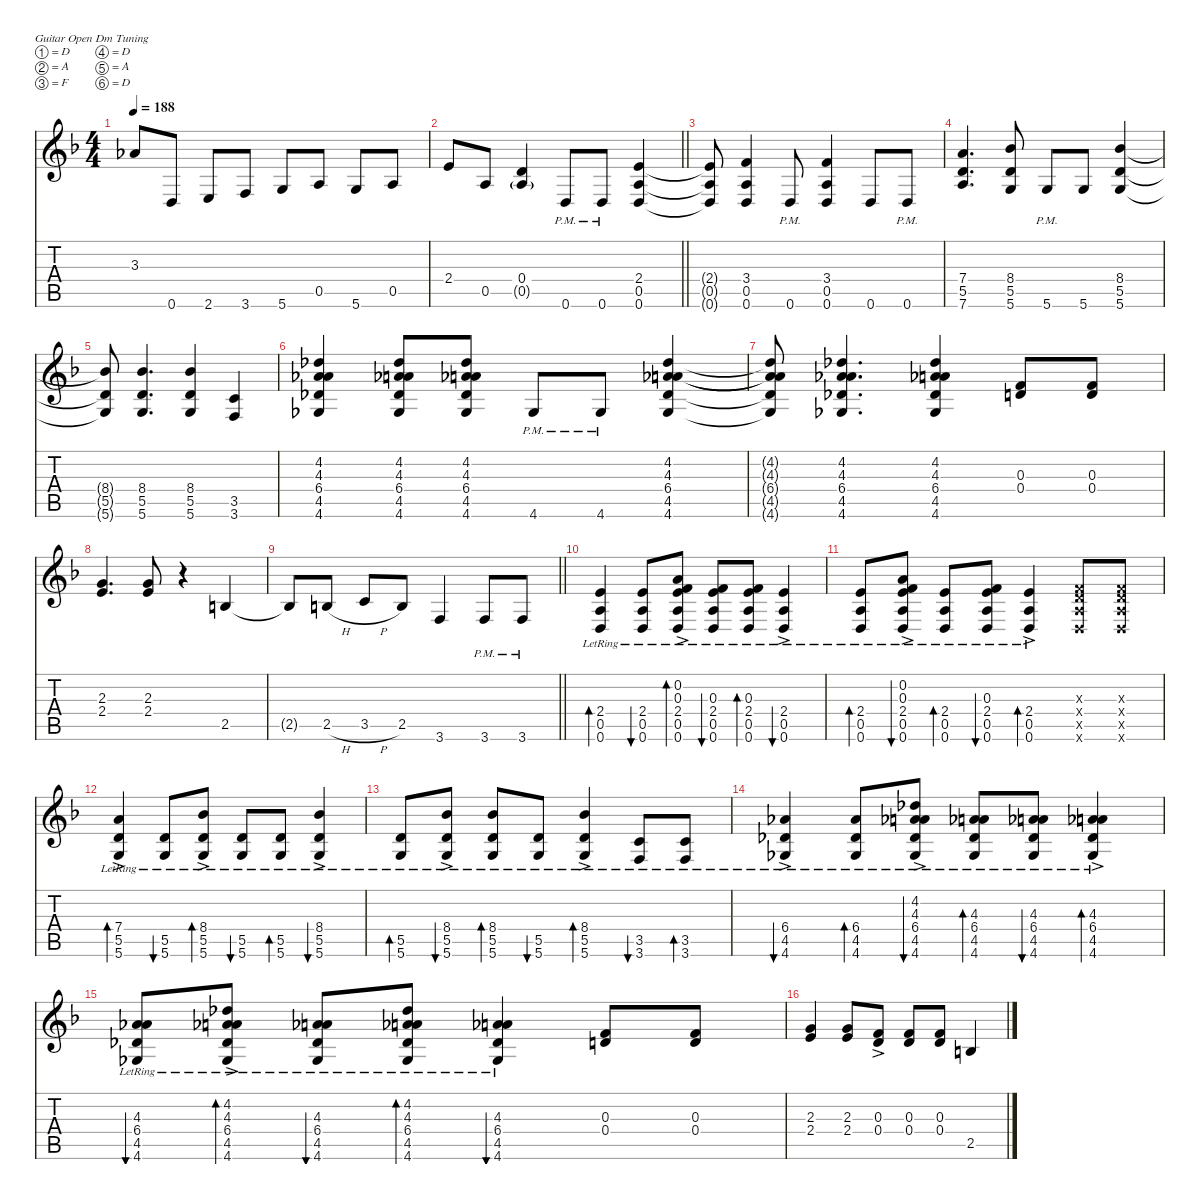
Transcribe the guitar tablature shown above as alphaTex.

\defaultSystemsLayout 4
\hideDynamics
\bracketExtendMode nobrackets
\singleTrackTrackNamePolicy hidden
\multiTrackTrackNamePolicy hidden
\firstSystemTrackNameMode fullname
\firstSystemTrackNameOrientation horizontal
\otherSystemsTrackNameOrientation horizontal
\track ("Mikael Akerfeldt" "dist.guit.") {defaultSystemsLayout 4 mute instrument distortionguitar}
\staff {score tabs}
\tuning (D4 A3 F3 D3 A2 D2)
\ts (4 4)
\tempo 188
\clef g2
\ks dminor
3.3{t acc b}.8{dy f beam Up} 0.6{acc forcenatural}.8{beam Up} 2.6{acc forcenatural}.8{beam Up} 3.6{acc forcenatural}.8{beam Up} 5.6{acc forcenatural}.8{beam Up} 0.5{acc forcenatural}.8{beam Up} 5.6{acc forcenatural}.8{beam Up} 0.5{acc forcenatural}.8{beam Up} |
\barLineRight lightlight
2.4{acc forcenatural}.8{beam Up} 0.5{acc forcenatural}.8{beam Up} (0.4{acc forcenatural} 0.5{g acc forcenatural}).4{beam Up} 0.6{pm acc forcenatural}.8{beam Up} 0.6{pm acc forcenatural}.8{beam Up} (2.4{acc forcenatural} 0.5{acc forcenatural} 0.6{acc forcenatural}).4{beam Up} |
(2.4{t acc forcenatural} 0.5{t acc forcenatural} 0.6{t acc forcenatural}).8{beam Up} (3.4{acc forcenatural} 0.5{acc forcenatural} 0.6{acc forcenatural}).4{beam Up} 0.6{pm acc forcenatural}.8{beam Up} (3.4{acc forcenatural} 0.5{acc forcenatural} 0.6{acc forcenatural}).4{beam Up} 0.6{acc forcenatural}.8{beam Up} 0.6{pm acc forcenatural}.8{beam Up} |
(7.4{acc forcenatural} 5.5{acc forcenatural} 7.6{acc forcenatural}).4{d beam Up} (8.4{acc b} 5.5{acc forcenatural} 5.6{acc forcenatural}).8{beam Up} 5.6{pm acc forcenatural}.8{beam Up} 5.6{acc forcenatural}.8{beam Up} (8.4{acc b} 5.5{acc forcenatural} 5.6{acc forcenatural}).4{beam Up} |
(8.4{t acc b} 5.5{t acc forcenatural} 5.6{t acc forcenatural}).8{beam Up} (8.4{acc b} 5.5{acc forcenatural} 5.6{acc forcenatural}).4{d beam Up} (8.4{acc b} 5.5{acc forcenatural} 5.6{acc forcenatural}).4{beam Up} (3.5{acc forcenatural} 3.6{acc forcenatural}).4{beam Up} |
(4.2{acc b} 4.3{acc forcenatural} 6.4{acc b} 4.5{acc b} 4.6{acc b}).4{beam Up} (4.2{acc b} 4.3{acc forcenatural} 6.4{acc b} 4.5{acc b} 4.6{acc b}).8{beam Up} (4.2{acc b} 4.3{acc forcenatural} 6.4{acc b} 4.5{acc b} 4.6{acc b}).8{beam Up} 4.6{pm acc b}.8{beam Up} 4.6{pm acc b}.8{beam Up} (4.2{acc b} 4.3{acc forcenatural} 6.4{acc b} 4.5{acc b} 4.6{acc b}).4{beam Up} |
(4.2{t acc b} 4.3{t acc forcenatural} 6.4{t acc b} 4.5{t acc b} 4.6{t acc b}).8{beam Up} (4.2{acc b} 4.3{acc forcenatural} 6.4{acc b} 4.5{acc b} 4.6{acc b}).4{d beam Up} (4.2{acc b} 4.3{acc forcenatural} 6.4{acc b} 4.5{acc b} 4.6{acc b}).4{beam Up} (0.3{acc forcenatural} 0.4{acc forcenatural}).8{beam Up} (0.3{acc forcenatural} 0.4{acc forcenatural}).8{beam Up} |
(2.3{acc forcenatural} 2.4{acc forcenatural}).4{d beam Up} (2.3{acc forcenatural} 2.4{acc forcenatural}).8{beam Up} r.4{beam Up} 2.5{acc forcenatural}.4{beam Up} |
\barLineRight lightlight
2.5{t acc forcenatural}.8{beam Up} 2.5{h acc forcenatural}.8{beam Up} 3.5{h acc forcenatural}.8{beam Up} 2.5{acc forcenatural}.8{beam Up} 3.6{acc forcenatural}.4{beam Up} 3.6{pm acc forcenatural}.8{beam Up} 3.6{pm acc forcenatural}.8{beam Up} |
(2.4{lr acc forcenatural} 0.5{lr acc forcenatural} 0.6{lr acc forcenatural}).4{bd 120 dy mp instrument acousticguitarsteel beam Up} (2.4{lr acc forcenatural} 0.5{lr acc forcenatural} 0.6{lr acc forcenatural}).8{bu 120 beam Up} (0.2{ac lr acc forcenatural} 0.3{ac lr acc forcenatural} 2.4{ac lr acc forcenatural} 0.5{ac lr acc forcenatural} 0.6{ac lr acc forcenatural}).8{bd 120 beam Up} (0.3{lr acc forcenatural} 2.4{lr acc forcenatural} 0.5{lr acc forcenatural} 0.6{lr acc forcenatural}).8{bu 120 beam Up} (0.3{lr acc forcenatural} 2.4{lr acc forcenatural} 0.5{lr acc forcenatural} 0.6{lr acc forcenatural}).8{bd 120 beam Up} (2.4{ac lr acc forcenatural} 0.5{ac lr acc forcenatural} 0.6{ac lr acc forcenatural}).4{bu 120 beam Up} |
(2.4{lr acc forcenatural} 0.5{lr acc forcenatural} 0.6{lr acc forcenatural}).8{bd 120 beam Up} (0.2{ac lr acc forcenatural} 0.3{ac lr acc forcenatural} 2.4{ac lr acc forcenatural} 0.5{ac lr acc forcenatural} 0.6{ac lr acc forcenatural}).8{bu 120 beam Up} (2.4{lr acc forcenatural} 0.5{lr acc forcenatural} 0.6{lr acc forcenatural}).8{bd 120 beam Up} (0.3{lr acc forcenatural} 2.4{lr acc forcenatural} 0.5{lr acc forcenatural} 0.6{lr acc forcenatural}).8{bu 120 beam Up} (2.4{ac lr acc forcenatural} 0.5{ac lr acc forcenatural} 0.6{ac lr acc forcenatural}).4{bd 120 beam Up} (0.3{x acc forcenatural} 0.4{x acc forcenatural} 0.5{x acc forcenatural} 0.6{x acc forcenatural}).8{beam Up} (0.3{x acc forcenatural} 0.4{x acc forcenatural} 0.5{x acc forcenatural} 0.6{x acc forcenatural}).8{beam Up} |
(7.4{ac lr acc forcenatural} 5.5{ac lr acc forcenatural} 5.6{ac lr acc forcenatural}).4{bd 120 beam Up} (5.5{lr acc forcenatural} 5.6{lr acc forcenatural}).8{bu 120 beam Up} (8.4{ac lr acc b} 5.5{ac lr acc forcenatural} 5.6{ac lr acc forcenatural}).8{bd 120 beam Up} (5.5{lr acc forcenatural} 5.6{lr acc forcenatural}).8{bu 120 beam Up} (5.5{lr acc forcenatural} 5.6{lr acc forcenatural}).8{bd 120 beam Up} (8.4{ac lr acc b} 5.5{ac lr acc forcenatural} 5.6{ac lr acc forcenatural}).4{bu 120 beam Up} |
(5.5{lr acc forcenatural} 5.6{lr acc forcenatural}).8{bd 120 beam Up} (8.4{ac lr acc b} 5.5{ac lr acc forcenatural} 5.6{ac lr acc forcenatural}).8{bu 120 beam Up} (8.4{lr acc b} 5.5{lr acc forcenatural} 5.6{lr acc forcenatural}).8{bd 120 beam Up} (5.5{lr acc forcenatural} 5.6{lr acc forcenatural}).8{bu 120 beam Up} (8.4{ac lr acc b} 5.5{ac lr acc forcenatural} 5.6{ac lr acc forcenatural}).4{bd 120 beam Up} (3.5{lr acc forcenatural} 3.6{lr acc forcenatural}).8{bu 120 beam Up} (3.5{lr acc forcenatural} 3.6{lr acc forcenatural}).8{bd 120 beam Up} |
(6.4{ac lr acc b} 4.5{ac lr acc b} 4.6{ac lr acc b}).4{bu 120 beam Up} (6.4{lr acc b} 4.5{lr acc b} 4.6{lr acc b}).8{bd 120 beam Up} (4.2{ac lr acc b} 4.3{ac lr acc forcenatural} 6.4{ac lr acc b} 4.5{ac lr acc b} 4.6{ac lr acc b}).8{bu 120 beam Up} (4.3{lr acc forcenatural} 6.4{lr acc b} 4.5{lr acc b} 4.6{lr acc b}).8{bd 120 beam Up} (4.3{lr acc forcenatural} 6.4{lr acc b} 4.5{lr acc b} 4.6{lr acc b}).8{bu 120 beam Up} (4.3{ac lr acc forcenatural} 6.4{ac lr acc b} 4.5{ac lr acc b} 4.6{ac lr acc b}).4{bd 120 beam Up} |
(4.3{lr acc forcenatural} 6.4{lr acc b} 4.5{lr acc b} 4.6{lr acc b}).8{bu 120 beam Up} (4.2{ac lr acc b} 4.3{ac lr acc forcenatural} 6.4{ac lr acc b} 4.5{ac lr acc b} 4.6{ac lr acc b}).8{bd 120 beam Up} (4.3{lr acc forcenatural} 6.4{lr acc b} 4.5{lr acc b} 4.6{lr acc b}).8{bu 120 beam Up} (4.2{lr acc b} 4.3{lr acc forcenatural} 6.4{lr acc b} 4.5{lr acc b} 4.6{lr acc b}).8{bd 120 beam Up} (4.3{lr acc forcenatural} 6.4{lr acc b} 4.5{lr acc b} 4.6{lr acc b}).4{bu 120 beam Up} (0.3{acc forcenatural} 0.4{acc forcenatural}).8{beam Up} (0.3{acc forcenatural} 0.4{acc forcenatural}).8{beam Up} |
(2.3{acc forcenatural} 2.4{acc forcenatural}).4{beam Up} (2.3{acc forcenatural} 2.4{acc forcenatural}).8{beam Up} (0.3{ac acc forcenatural} 0.4{ac acc forcenatural}).8{beam Up} (0.3{acc forcenatural} 0.4{acc forcenatural}).8{beam Up} (0.3{acc forcenatural} 0.4{acc forcenatural}).8{beam Up} 2.5{acc forcenatural}.4{beam Up}
